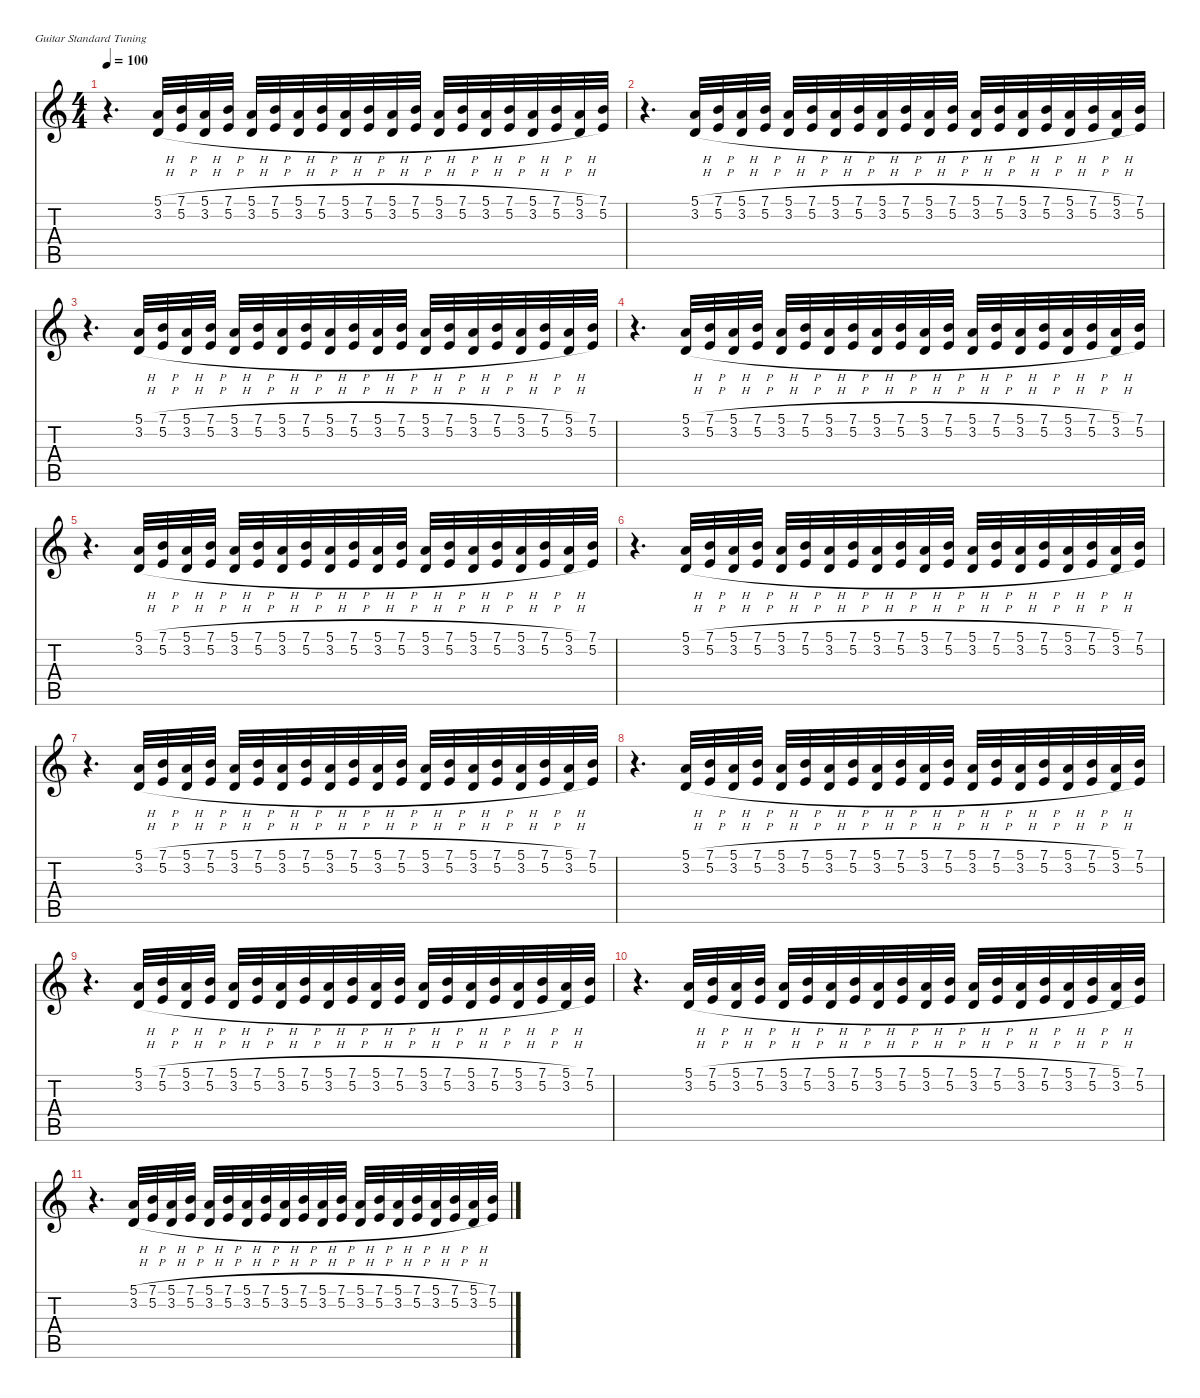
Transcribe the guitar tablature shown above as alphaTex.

\defaultSystemsLayout 4
\hideDynamics
\bracketExtendMode nobrackets
\singleTrackTrackNamePolicy hidden
\multiTrackTrackNamePolicy hidden
\firstSystemTrackNameMode fullname
\firstSystemTrackNameOrientation horizontal
\otherSystemsTrackNameOrientation horizontal
\track ("Guitar I" "vln.") {instrument violin}
\staff {score tabs}
\tuning (E4 B3 G3 D3 A2 E2)
\ts (4 4)
\tempo 100
\clef g2
\ks c
r.4{d dy pp beam Down} (5.1{h} 3.2{h}).32{beam Up} (7.1{h} 5.2{h}).32{beam Up} (5.1{h} 3.2{h}).32{beam Up} (7.1{h} 5.2{h}).32{beam Up} (5.1{h} 3.2{h}).32{beam Up} (7.1{h} 5.2{h}).32{beam Up} (5.1{h} 3.2{h}).32{beam Up} (7.1{h} 5.2{h}).32{beam Up} (5.1{h} 3.2{h}).32{beam Up} (7.1{h} 5.2{h}).32{beam Up} (5.1{h} 3.2{h}).32{beam Up} (7.1{h} 5.2{h}).32{beam Up} (5.1{h} 3.2{h}).32{beam Up} (7.1{h} 5.2{h}).32{beam Up} (5.1{h} 3.2{h}).32{beam Up} (7.1{h} 5.2{h}).32{beam Up} (5.1{h} 3.2{h}).32{beam Up} (7.1{h} 5.2{h}).32{beam Up} (5.1{h} 3.2{h}).32{beam Up} (7.1 5.2).32{beam Up} |
r.4{d beam Down} (5.1{h} 3.2{h}).32{beam Up} (7.1{h} 5.2{h}).32{beam Up} (5.1{h} 3.2{h}).32{beam Up} (7.1{h} 5.2{h}).32{beam Up} (5.1{h} 3.2{h}).32{beam Up} (7.1{h} 5.2{h}).32{beam Up} (5.1{h} 3.2{h}).32{beam Up} (7.1{h} 5.2{h}).32{beam Up} (5.1{h} 3.2{h}).32{beam Up} (7.1{h} 5.2{h}).32{beam Up} (5.1{h} 3.2{h}).32{beam Up} (7.1{h} 5.2{h}).32{beam Up} (5.1{h} 3.2{h}).32{beam Up} (7.1{h} 5.2{h}).32{beam Up} (5.1{h} 3.2{h}).32{beam Up} (7.1{h} 5.2{h}).32{beam Up} (5.1{h} 3.2{h}).32{beam Up} (7.1{h} 5.2{h}).32{beam Up} (5.1{h} 3.2{h}).32{beam Up} (7.1 5.2).32{beam Up} |
r.4{d beam Down} (5.1{h} 3.2{h}).32{beam Up} (7.1{h} 5.2{h}).32{beam Up} (5.1{h} 3.2{h}).32{beam Up} (7.1{h} 5.2{h}).32{beam Up} (5.1{h} 3.2{h}).32{beam Up} (7.1{h} 5.2{h}).32{beam Up} (5.1{h} 3.2{h}).32{beam Up} (7.1{h} 5.2{h}).32{beam Up} (5.1{h} 3.2{h}).32{beam Up} (7.1{h} 5.2{h}).32{beam Up} (5.1{h} 3.2{h}).32{beam Up} (7.1{h} 5.2{h}).32{beam Up} (5.1{h} 3.2{h}).32{beam Up} (7.1{h} 5.2{h}).32{beam Up} (5.1{h} 3.2{h}).32{beam Up} (7.1{h} 5.2{h}).32{beam Up} (5.1{h} 3.2{h}).32{beam Up} (7.1{h} 5.2{h}).32{beam Up} (5.1{h} 3.2{h}).32{beam Up} (7.1 5.2).32{beam Up} |
r.4{d beam Down} (5.1{h} 3.2{h}).32{beam Up} (7.1{h} 5.2{h}).32{beam Up} (5.1{h} 3.2{h}).32{beam Up} (7.1{h} 5.2{h}).32{beam Up} (5.1{h} 3.2{h}).32{beam Up} (7.1{h} 5.2{h}).32{beam Up} (5.1{h} 3.2{h}).32{beam Up} (7.1{h} 5.2{h}).32{beam Up} (5.1{h} 3.2{h}).32{beam Up} (7.1{h} 5.2{h}).32{beam Up} (5.1{h} 3.2{h}).32{beam Up} (7.1{h} 5.2{h}).32{beam Up} (5.1{h} 3.2{h}).32{beam Up} (7.1{h} 5.2{h}).32{beam Up} (5.1{h} 3.2{h}).32{beam Up} (7.1{h} 5.2{h}).32{beam Up} (5.1{h} 3.2{h}).32{beam Up} (7.1{h} 5.2{h}).32{beam Up} (5.1{h} 3.2{h}).32{beam Up} (7.1 5.2).32{beam Up} |
r.4{d beam Down} (5.1{h} 3.2{h}).32{beam Up} (7.1{h} 5.2{h}).32{beam Up} (5.1{h} 3.2{h}).32{beam Up} (7.1{h} 5.2{h}).32{beam Up} (5.1{h} 3.2{h}).32{beam Up} (7.1{h} 5.2{h}).32{beam Up} (5.1{h} 3.2{h}).32{beam Up} (7.1{h} 5.2{h}).32{beam Up} (5.1{h} 3.2{h}).32{beam Up} (7.1{h} 5.2{h}).32{beam Up} (5.1{h} 3.2{h}).32{beam Up} (7.1{h} 5.2{h}).32{beam Up} (5.1{h} 3.2{h}).32{beam Up} (7.1{h} 5.2{h}).32{beam Up} (5.1{h} 3.2{h}).32{beam Up} (7.1{h} 5.2{h}).32{beam Up} (5.1{h} 3.2{h}).32{beam Up} (7.1{h} 5.2{h}).32{beam Up} (5.1{h} 3.2{h}).32{beam Up} (7.1 5.2).32{beam Up} |
r.4{d beam Down} (5.1{h} 3.2{h}).32{beam Up} (7.1{h} 5.2{h}).32{beam Up} (5.1{h} 3.2{h}).32{beam Up} (7.1{h} 5.2{h}).32{beam Up} (5.1{h} 3.2{h}).32{beam Up} (7.1{h} 5.2{h}).32{beam Up} (5.1{h} 3.2{h}).32{beam Up} (7.1{h} 5.2{h}).32{beam Up} (5.1{h} 3.2{h}).32{beam Up} (7.1{h} 5.2{h}).32{beam Up} (5.1{h} 3.2{h}).32{beam Up} (7.1{h} 5.2{h}).32{beam Up} (5.1{h} 3.2{h}).32{beam Up} (7.1{h} 5.2{h}).32{beam Up} (5.1{h} 3.2{h}).32{beam Up} (7.1{h} 5.2{h}).32{beam Up} (5.1{h} 3.2{h}).32{beam Up} (7.1{h} 5.2{h}).32{beam Up} (5.1{h} 3.2{h}).32{beam Up} (7.1 5.2).32{beam Up} |
r.4{d beam Down} (5.1{h} 3.2{h}).32{beam Up} (7.1{h} 5.2{h}).32{beam Up} (5.1{h} 3.2{h}).32{beam Up} (7.1{h} 5.2{h}).32{beam Up} (5.1{h} 3.2{h}).32{beam Up} (7.1{h} 5.2{h}).32{beam Up} (5.1{h} 3.2{h}).32{beam Up} (7.1{h} 5.2{h}).32{beam Up} (5.1{h} 3.2{h}).32{beam Up} (7.1{h} 5.2{h}).32{beam Up} (5.1{h} 3.2{h}).32{beam Up} (7.1{h} 5.2{h}).32{beam Up} (5.1{h} 3.2{h}).32{beam Up} (7.1{h} 5.2{h}).32{beam Up} (5.1{h} 3.2{h}).32{beam Up} (7.1{h} 5.2{h}).32{beam Up} (5.1{h} 3.2{h}).32{beam Up} (7.1{h} 5.2{h}).32{beam Up} (5.1{h} 3.2{h}).32{beam Up} (7.1 5.2).32{beam Up} |
r.4{d beam Down} (5.1{h} 3.2{h}).32{beam Up} (7.1{h} 5.2{h}).32{beam Up} (5.1{h} 3.2{h}).32{beam Up} (7.1{h} 5.2{h}).32{beam Up} (5.1{h} 3.2{h}).32{beam Up} (7.1{h} 5.2{h}).32{beam Up} (5.1{h} 3.2{h}).32{beam Up} (7.1{h} 5.2{h}).32{beam Up} (5.1{h} 3.2{h}).32{beam Up} (7.1{h} 5.2{h}).32{beam Up} (5.1{h} 3.2{h}).32{beam Up} (7.1{h} 5.2{h}).32{beam Up} (5.1{h} 3.2{h}).32{beam Up} (7.1{h} 5.2{h}).32{beam Up} (5.1{h} 3.2{h}).32{beam Up} (7.1{h} 5.2{h}).32{beam Up} (5.1{h} 3.2{h}).32{beam Up} (7.1{h} 5.2{h}).32{beam Up} (5.1{h} 3.2{h}).32{beam Up} (7.1 5.2).32{beam Up} |
r.4{d beam Down} (5.1{h} 3.2{h}).32{beam Up} (7.1{h} 5.2{h}).32{beam Up} (5.1{h} 3.2{h}).32{beam Up} (7.1{h} 5.2{h}).32{beam Up} (5.1{h} 3.2{h}).32{beam Up} (7.1{h} 5.2{h}).32{beam Up} (5.1{h} 3.2{h}).32{beam Up} (7.1{h} 5.2{h}).32{beam Up} (5.1{h} 3.2{h}).32{beam Up} (7.1{h} 5.2{h}).32{beam Up} (5.1{h} 3.2{h}).32{beam Up} (7.1{h} 5.2{h}).32{beam Up} (5.1{h} 3.2{h}).32{beam Up} (7.1{h} 5.2{h}).32{beam Up} (5.1{h} 3.2{h}).32{beam Up} (7.1{h} 5.2{h}).32{beam Up} (5.1{h} 3.2{h}).32{beam Up} (7.1{h} 5.2{h}).32{beam Up} (5.1{h} 3.2{h}).32{beam Up} (7.1 5.2).32{beam Up} |
r.4{d beam Down} (5.1{h} 3.2{h}).32{beam Up} (7.1{h} 5.2{h}).32{beam Up} (5.1{h} 3.2{h}).32{beam Up} (7.1{h} 5.2{h}).32{beam Up} (5.1{h} 3.2{h}).32{beam Up} (7.1{h} 5.2{h}).32{beam Up} (5.1{h} 3.2{h}).32{beam Up} (7.1{h} 5.2{h}).32{beam Up} (5.1{h} 3.2{h}).32{beam Up} (7.1{h} 5.2{h}).32{beam Up} (5.1{h} 3.2{h}).32{beam Up} (7.1{h} 5.2{h}).32{beam Up} (5.1{h} 3.2{h}).32{beam Up} (7.1{h} 5.2{h}).32{beam Up} (5.1{h} 3.2{h}).32{beam Up} (7.1{h} 5.2{h}).32{beam Up} (5.1{h} 3.2{h}).32{beam Up} (7.1{h} 5.2{h}).32{beam Up} (5.1{h} 3.2{h}).32{beam Up} (7.1 5.2).32{beam Up} |
r.4{d beam Down} (5.1{h} 3.2{h}).32{beam Up} (7.1{h} 5.2{h}).32{beam Up} (5.1{h} 3.2{h}).32{beam Up} (7.1{h} 5.2{h}).32{beam Up} (5.1{h} 3.2{h}).32{beam Up} (7.1{h} 5.2{h}).32{beam Up} (5.1{h} 3.2{h}).32{beam Up} (7.1{h} 5.2{h}).32{beam Up} (5.1{h} 3.2{h}).32{beam Up} (7.1{h} 5.2{h}).32{beam Up} (5.1{h} 3.2{h}).32{beam Up} (7.1{h} 5.2{h}).32{beam Up} (5.1{h} 3.2{h}).32{beam Up} (7.1{h} 5.2{h}).32{beam Up} (5.1{h} 3.2{h}).32{beam Up} (7.1{h} 5.2{h}).32{beam Up} (5.1{h} 3.2{h}).32{beam Up} (7.1{h} 5.2{h}).32{beam Up} (5.1{h} 3.2{h}).32{beam Up} (7.1 5.2).32{beam Up}
